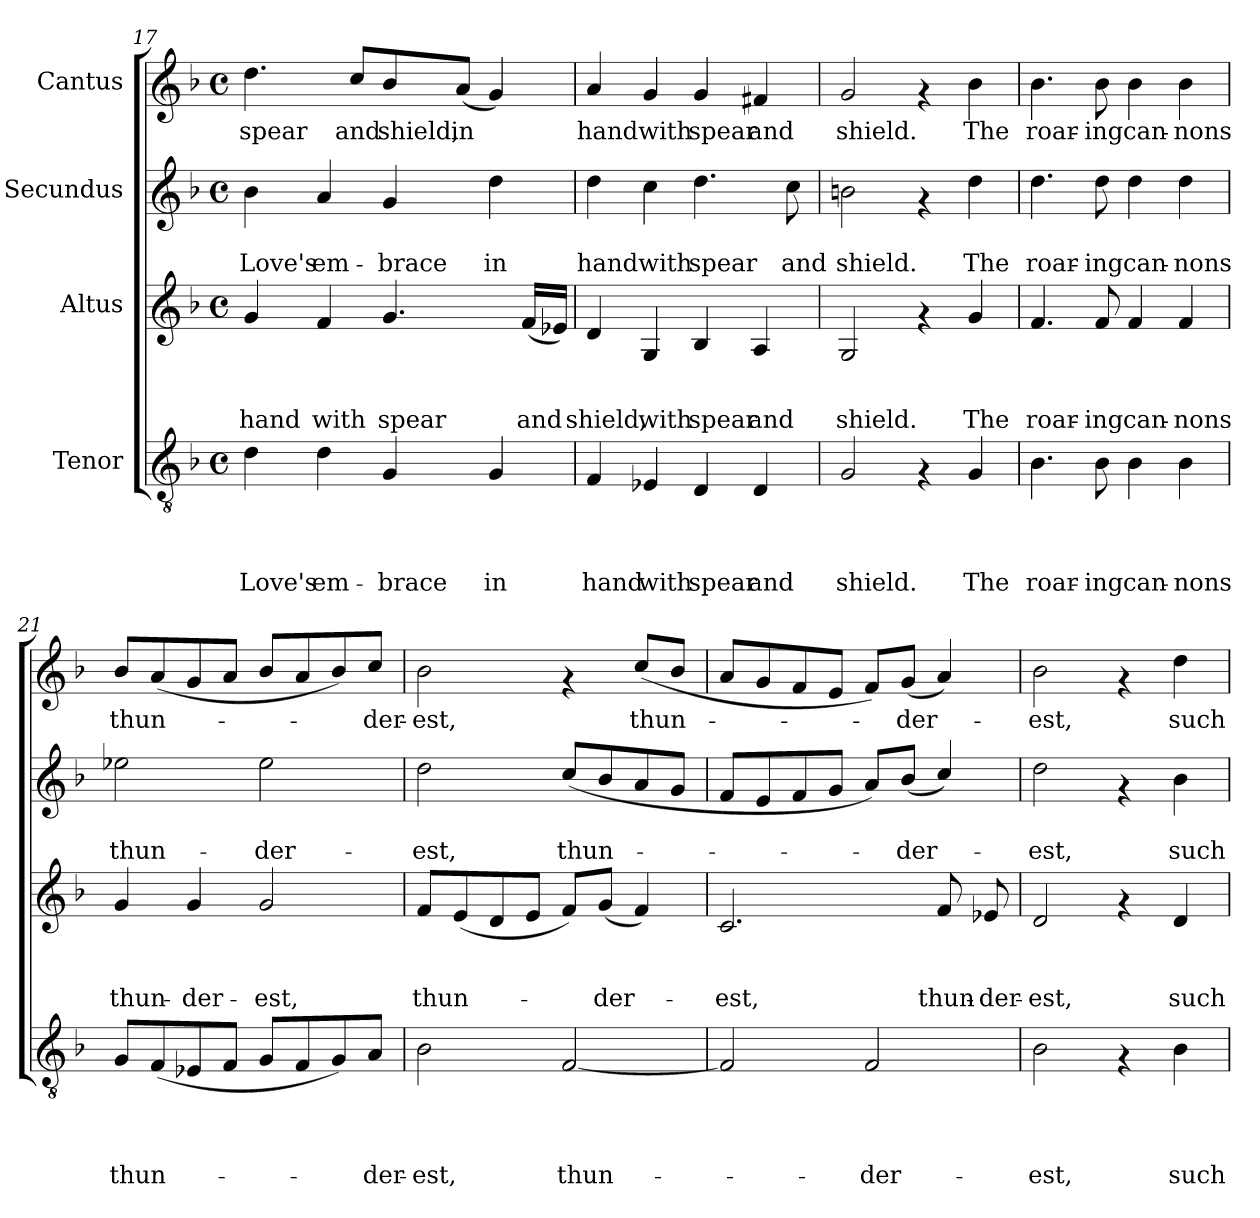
**kern	**text	**text	**text	**text	**kern	**text	**text	**text	**kern	**text	**text	**kern	**text
*part4	*part4	*part4	*part4	*part4	*part3	*part3	*part3	*part3	*part2	*part2	*part2	*part1	*part1
*staff4	*staff4	*staff4	*staff4	*staff4	*staff3	*staff3	*staff3	*staff3	*staff2	*staff2	*staff2	*staff1	*staff1
*I"Tenor	*	*	*	*	*I"Altus	*	*	*	*I"Secundus	*	*	*I"Cantus	*
*clefGv2	*	*	*	*	*clefG2	*	*	*	*clefG2	*	*	*clefG2	*
*k[b-]	*	*	*	*	*k[b-]	*	*	*	*k[b-]	*	*	*k[b-]	*
*F:	*	*	*	*	*F:	*	*	*	*F:	*	*	*F:	*
*M4/4	*	*	*	*	*M4/4	*	*	*	*M4/4	*	*	*M4/4	*
*met(c)	*	*	*	*	*met(c)	*	*	*	*met(c)	*	*	*met(c)	*
=17	=17	=17	=17	=17	=17	=17	=17	=17	=17	=17	=17	=17	=17
!	!	!	!	!LO:LY:b	!	!	!	!LO:LY:b	!	!	!LO:LY:b	!	!LO:LY:b
4d\	.	.	.	Love's	4g/	.	.	hand	4b-\	.	Love's	4.dd\	spear
!	!	!	!	!LO:LY:b	!	!	!	!LO:LY:b	!	!	!LO:LY:b	!	!
4d\	.	.	.	em-	4f/	.	.	with	4a/	.	em-	.	.
!	!	!	!	!	!	!	!	!	!	!	!	!	!LO:LY:b
.	.	.	.	.	.	.	.	.	.	.	.	8cc/L	and
!	!	!	!	!LO:LY:b	!	!	!	!LO:LY:b	!	!	!LO:LY:b	!	!LO:LY:b
4G/	.	.	.	-brace	4.g/	.	.	spear	4g/	.	-brace	8b-/	shield,
!	!	!	!	!	!	!	!	!	!	!	!	!	!LO:LY:b
.	.	.	.	.	.	.	.	.	.	.	.	(<8a/J	in
!	!	!	!	!LO:LY:b	!	!	!	!	!	!	!LO:LY:b	!	!
4G/	.	.	.	in	.	.	.	.	4dd\	.	in	4g/)	.
!	!	!	!	!	!	!	!	!LO:LY:b	!	!	!	!	!
.	.	.	.	.	(<16f/LL	.	.	and	.	.	.	.	.
.	.	.	.	.	16e-X/JJ)	.	.	.	.	.	.	.	.
=18	=18	=18	=18	=18	=18	=18	=18	=18	=18	=18	=18	=18	=18
!	!	!	!	!LO:LY:b	!	!	!	!LO:LY:b	!	!	!LO:LY:b	!	!LO:LY:b
4F/	.	.	.	hand	4d/	.	.	shield,	4dd\	.	hand	4a/	hand
!	!	!	!	!LO:LY:b	!	!	!	!LO:LY:b	!	!	!LO:LY:b	!	!LO:LY:b
4E-X/	.	.	.	with	4G/	.	.	with	4cc\	.	with	4g/	with
!	!	!	!	!LO:LY:b	!	!	!	!LO:LY:b	!	!	!LO:LY:b	!	!LO:LY:b
4D/	.	.	.	spear	4B-/	.	.	spear	4.dd\	.	spear	4g/	spear
!	!	!	!	!LO:LY:b	!	!	!	!LO:LY:b	!	!	!	!	!LO:LY:b
4D/	.	.	.	and	4A/	.	.	and	.	.	.	4f#X/	and
!	!	!	!	!	!	!	!	!	!	!	!LO:LY:b	!	!
.	.	.	.	.	.	.	.	.	8cc\	.	and	.	.
=19	=19	=19	=19	=19	=19	=19	=19	=19	=19	=19	=19	=19	=19
!	!	!	!	!LO:LY:b	!	!	!	!LO:LY:b	!	!	!LO:LY:b	!	!LO:LY:b
2G/	.	.	.	shield.	2G/	.	.	shield.	2bn\	.	shield.	2g/	shield.
4rF	.	.	.	.	4rf	.	.	.	4rf	.	.	4rf	.
!	!	!	!	!LO:LY:b	!	!	!	!LO:LY:b	!	!	!LO:LY:b	!	!LO:LY:b
4G/	.	.	.	The	4g/	.	.	The	4dd\	.	The	4b-\	The
!!LO:PB:g=z
=20	=20	=20	=20	=20	=20	=20	=20	=20	=20	=20	=20	=20	=20
!	!	!	!	!LO:LY:b	!	!	!	!LO:LY:b	!	!	!LO:LY:b	!	!LO:LY:b
4.B-\	.	.	.	roar-	4.f/	.	.	roar-	4.dd\	.	roar-	4.b-\	roar-
!	!	!	!	!LO:LY:b	!	!	!	!LO:LY:b	!	!	!LO:LY:b	!	!LO:LY:b
8B-\	.	.	.	-ing	8f/	.	.	-ing	8dd\	.	-ing	8b-\	-ing
!	!	!	!	!LO:LY:b	!	!	!	!LO:LY:b	!	!	!LO:LY:b	!	!LO:LY:b
4B-\	.	.	.	can-	4f/	.	.	can-	4dd\	.	can-	4b-\	can-
!	!	!	!	!LO:LY:b	!	!	!	!LO:LY:b	!	!	!LO:LY:b	!	!LO:LY:b
4B-\	.	.	.	-nons	4f/	.	.	-nons	4dd\	.	-nons	4b-\	-nons
=21	=21	=21	=21	=21	=21	=21	=21	=21	=21	=21	=21	=21	=21
!	!	!	!	!LO:LY:b	!	!	!	!LO:LY:b	!	!	!LO:LY:b	!	!LO:LY:b
8G/L	.	.	.	thun-	4g/	.	.	thun-	2ee-X\	.	thun-	8b-/L	thun-
(<8F/	.	.	.	.	.	.	.	.	.	.	.	(<8a/	.
!	!	!	!	!	!	!	!	!LO:LY:b	!	!	!	!	!
8E-X/	.	.	.	.	4g/	.	.	-der-	.	.	.	8g/	.
8F/J	.	.	.	.	.	.	.	.	.	.	.	8a/J	.
!	!	!	!	!	!	!	!	!LO:LY:b	!	!	!LO:LY:b	!	!
8G/L	.	.	.	.	2g/	.	.	-est,	2ee-\	.	-der-	8b-/L	.
8F/	.	.	.	.	.	.	.	.	.	.	.	8a/	.
8G/)	.	.	.	.	.	.	.	.	.	.	.	8b-/)	.
!	!	!	!	!LO:LY:b	!	!	!	!	!	!	!	!	!LO:LY:b
8A/J	.	.	.	-der-	.	.	.	.	.	.	.	8cc/J	-der-
=22	=22	=22	=22	=22	=22	=22	=22	=22	=22	=22	=22	=22	=22
!	!	!	!	!LO:LY:b	!	!	!	!LO:LY:b	!	!	!LO:LY:b	!	!LO:LY:b
2B-\	.	.	.	-est,	8f/L	.	.	thun-	2dd\	.	-est,	2b-\	-est,
.	.	.	.	.	(<8e/	.	.	.	.	.	.	.	.
.	.	.	.	.	8d/	.	.	.	.	.	.	.	.
.	.	.	.	.	8e/J	.	.	.	.	.	.	.	.
!	!	!	!	!LO:LY:b	!	!	!	!	!	!	!LO:LY:b	!	!
[<2F/	.	.	.	thun-	8f/L)	.	.	.	(<8cc/L	.	thun-	4rf	.
!	!	!	!	!	!	!	!	!LO:LY:b	!	!	!	!	!
.	.	.	.	.	(<8g/J	.	.	-der-	8b-/	.	.	.	.
!	!	!	!	!	!	!	!	!	!	!	!	!	!LO:LY:b
.	.	.	.	.	4f/)	.	.	.	8a/	.	.	(<8cc/L	thun-
.	.	.	.	.	.	.	.	.	8g/J	.	.	8b-/J	.
=23	=23	=23	=23	=23	=23	=23	=23	=23	=23	=23	=23	=23	=23
!	!	!	!	!	!	!	!	!LO:LY:b	!	!	!	!	!
2F/]	.	.	.	.	2.c/	.	.	-est,	8f/L	.	.	8a/L	.
.	.	.	.	.	.	.	.	.	8e/	.	.	8g/	.
.	.	.	.	.	.	.	.	.	8f/	.	.	8f/	.
.	.	.	.	.	.	.	.	.	8g/J	.	.	8e/J	.
!	!	!	!	!LO:LY:b	!	!	!	!	!	!	!	!	!
2F/	.	.	.	-der-	.	.	.	.	8a/L)	.	.	8f/L)	.
!	!	!	!	!	!	!	!	!	!	!	!LO:LY:b	!	!LO:LY:b
.	.	.	.	.	.	.	.	.	(<8b-/J	.	-der-	(<8g/J	-der-
!	!	!	!	!	!	!	!	!LO:LY:b	!	!	!	!	!
.	.	.	.	.	8f/	.	.	thun-	4cc/)	.	.	4a/)	.
!	!	!	!	!	!	!	!	!LO:LY:b	!	!	!	!	!
.	.	.	.	.	8e-X/	.	.	-der-	.	.	.	.	.
=24	=24	=24	=24	=24	=24	=24	=24	=24	=24	=24	=24	=24	=24
!	!	!	!	!LO:LY:b	!	!	!	!LO:LY:b	!	!	!LO:LY:b	!	!LO:LY:b
2B-\	.	.	.	-est,	2d/	.	.	-est,	2dd\	.	-est,	2b-\	-est,
4rF	.	.	.	.	4rf	.	.	.	4rf	.	.	4rf	.
!	!	!	!	!LO:LY:b	!	!	!	!LO:LY:b	!	!	!LO:LY:b	!	!LO:LY:b
4B-\	.	.	.	such	4d/	.	.	such	4b-\	.	such	4dd\	such
=	=	=	=	=	=	=	=	=	=	=	=	=	=
*-	*-	*-	*-	*-	*-	*-	*-	*-	*-	*-	*-	*-	*-
